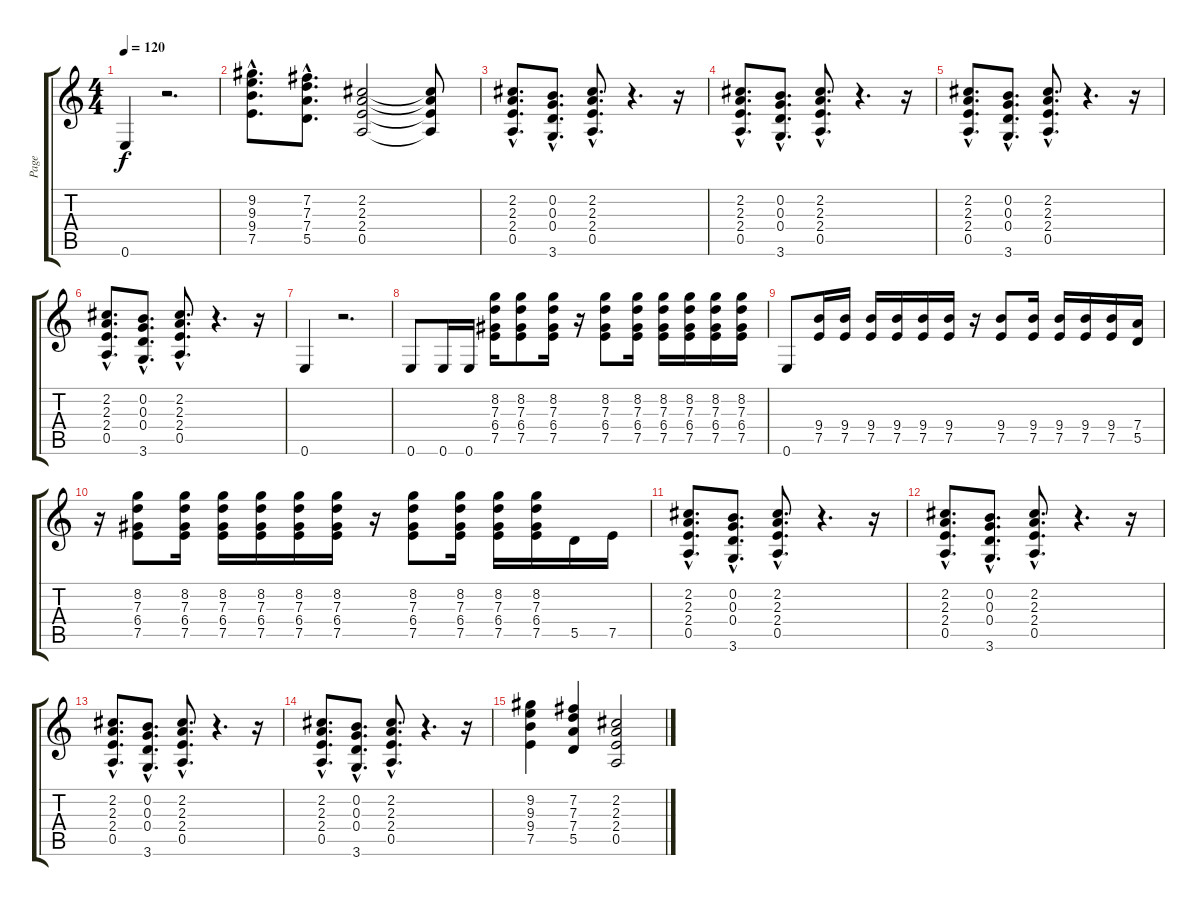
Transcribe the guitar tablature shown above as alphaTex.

\track ("Page" "Page") {instrument overdrivenguitar}
\staff {score tabs}
\tuning (E4 B3 G3 D3 A2 E2) {hide}
\ts (4 4)
\tempo 120
\clef g2
\ks c
0.6.4{dy f} r.2{d} |
(9.2{hac} 9.3{hac} 9.4{hac} 7.5{hac}).8{d} (7.2{hac} 7.3{hac} 7.4{hac} 5.5{hac}).8{d} (2.2 2.3 2.4 0.5).2 (2.2{t} 2.3{t} 2.4{t} 0.5{t}).8 |
(2.2{hac} 2.3{hac} 2.4{hac} 0.5{hac}).8{d} (0.2{hac} 0.3{hac} 0.4{hac} 3.6{hac}).8{d} (2.2{hac} 2.3{hac} 2.4{hac} 0.5{hac}).8{d} r.4{d} r.16 |
(2.2{hac} 2.3{hac} 2.4{hac} 0.5{hac}).8{d} (0.2{hac} 0.3{hac} 0.4{hac} 3.6{hac}).8{d} (2.2{hac} 2.3{hac} 2.4{hac} 0.5{hac}).8{d} r.4{d} r.16 |
(2.2{hac} 2.3{hac} 2.4{hac} 0.5{hac}).8{d} (0.2{hac} 0.3{hac} 0.4{hac} 3.6{hac}).8{d} (2.2{hac} 2.3{hac} 2.4{hac} 0.5{hac}).8{d} r.4{d} r.16 |
(2.2{hac} 2.3{hac} 2.4{hac} 0.5{hac}).8{d} (0.2{hac} 0.3{hac} 0.4{hac} 3.6{hac}).8{d} (2.2{hac} 2.3{hac} 2.4{hac} 0.5{hac}).8{d} r.4{d} r.16 |
0.6.4 r.2{d} |
0.6.8 0.6.16 0.6.16 (8.2 7.3 6.4 7.5).16 (8.2 7.3 6.4 7.5).8 (8.2 7.3 6.4 7.5).16 r.16 (8.2 7.3 6.4 7.5).8 (8.2 7.3 6.4 7.5).16 (8.2 7.3 6.4 7.5).16 (8.2 7.3 6.4 7.5).16 (8.2 7.3 6.4 7.5).16 (8.2 7.3 6.4 7.5).16 |
0.6.8 (9.4 7.5).16 (9.4 7.5).16 (9.4 7.5).16 (9.4 7.5).16 (9.4 7.5).16 (9.4 7.5).16 r.16 (9.4 7.5).8 (9.4 7.5).16 (9.4 7.5).16 (9.4 7.5).16 (9.4 7.5).16 (7.4 5.5).16 |
r.16 (8.2 7.3 6.4 7.5).8 (8.2 7.3 6.4 7.5).16 (8.2 7.3 6.4 7.5).16 (8.2 7.3 6.4 7.5).16 (8.2 7.3 6.4 7.5).16 (8.2 7.3 6.4 7.5).16 r.16 (8.2 7.3 6.4 7.5).8 (8.2 7.3 6.4 7.5).16 (8.2 7.3 6.4 7.5).16 (8.2 7.3 6.4 7.5).16 5.5.16 7.5.16 |
(2.2{hac} 2.3{hac} 2.4{hac} 0.5{hac}).8{d} (0.2{hac} 0.3{hac} 0.4{hac} 3.6{hac}).8{d} (2.2{hac} 2.3{hac} 2.4{hac} 0.5{hac}).8{d} r.4{d} r.16 |
(2.2{hac} 2.3{hac} 2.4{hac} 0.5{hac}).8{d} (0.2{hac} 0.3{hac} 0.4{hac} 3.6{hac}).8{d} (2.2{hac} 2.3{hac} 2.4{hac} 0.5{hac}).8{d} r.4{d} r.16 |
(2.2{hac} 2.3{hac} 2.4{hac} 0.5{hac}).8{d} (0.2{hac} 0.3{hac} 0.4{hac} 3.6{hac}).8{d} (2.2{hac} 2.3{hac} 2.4{hac} 0.5{hac}).8{d} r.4{d} r.16 |
(2.2{hac} 2.3{hac} 2.4{hac} 0.5{hac}).8{d} (0.2{hac} 0.3{hac} 0.4{hac} 3.6{hac}).8{d} (2.2{hac} 2.3{hac} 2.4{hac} 0.5{hac}).8{d} r.4{d} r.16 |
(9.2 9.3 9.4 7.5).4 (7.2 7.3 7.4 5.5).4 (2.2 2.3 2.4 0.5).2
